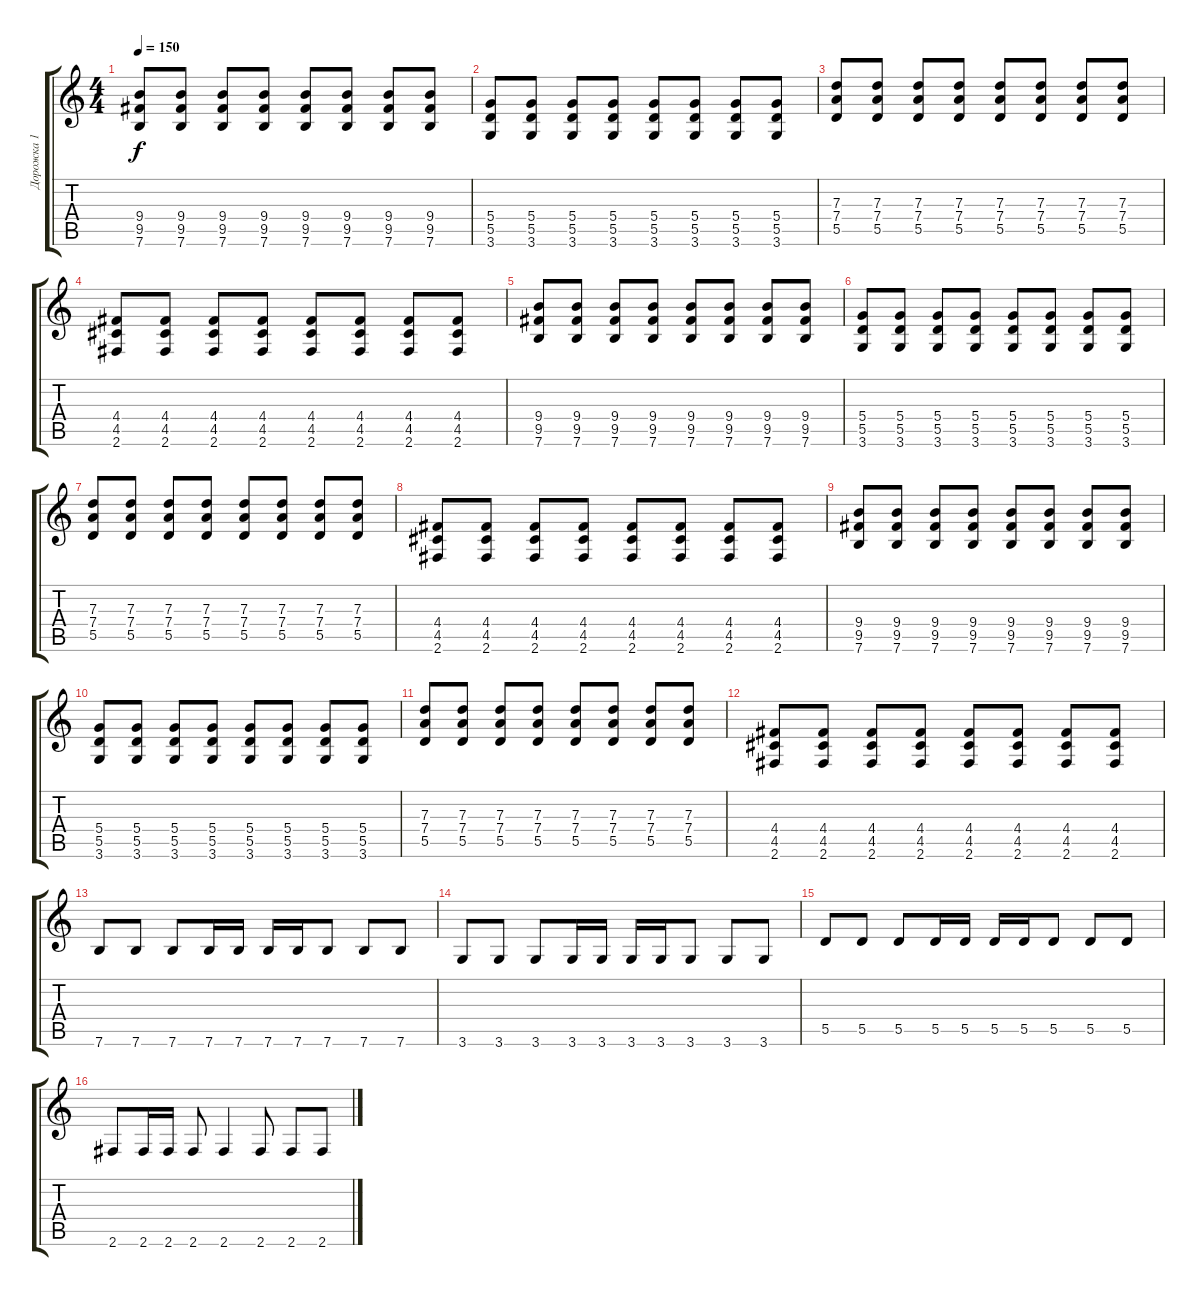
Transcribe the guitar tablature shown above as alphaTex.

\track ("Дорожка 1" "Дорожка 1") {instrument distortionguitar}
\staff {score tabs}
\tuning (E4 B3 G3 D3 A2 E2) {hide}
\ts (4 4)
\tempo 150
\clef g2
\ks c
(9.4 9.5 7.6).8{dy f} (9.4 9.5 7.6).8 (9.4 9.5 7.6).8 (9.4 9.5 7.6).8 (9.4 9.5 7.6).8 (9.4 9.5 7.6).8 (9.4 9.5 7.6).8 (9.4 9.5 7.6).8 |
(5.4 5.5 3.6).8 (5.4 5.5 3.6).8 (5.4 5.5 3.6).8 (5.4 5.5 3.6).8 (5.4 5.5 3.6).8 (5.4 5.5 3.6).8 (5.4 5.5 3.6).8 (5.4 5.5 3.6).8 |
(7.3 7.4 5.5).8 (7.3 7.4 5.5).8 (7.3 7.4 5.5).8 (7.3 7.4 5.5).8 (7.3 7.4 5.5).8 (7.3 7.4 5.5).8 (7.3 7.4 5.5).8 (7.3 7.4 5.5).8 |
(4.4 4.5 2.6).8 (4.4 4.5 2.6).8 (4.4 4.5 2.6).8 (4.4 4.5 2.6).8 (4.4 4.5 2.6).8 (4.4 4.5 2.6).8 (4.4 4.5 2.6).8 (4.4 4.5 2.6).8 |
(9.4 9.5 7.6).8 (9.4 9.5 7.6).8 (9.4 9.5 7.6).8 (9.4 9.5 7.6).8 (9.4 9.5 7.6).8 (9.4 9.5 7.6).8 (9.4 9.5 7.6).8 (9.4 9.5 7.6).8 |
(5.4 5.5 3.6).8 (5.4 5.5 3.6).8 (5.4 5.5 3.6).8 (5.4 5.5 3.6).8 (5.4 5.5 3.6).8 (5.4 5.5 3.6).8 (5.4 5.5 3.6).8 (5.4 5.5 3.6).8 |
(7.3 7.4 5.5).8 (7.3 7.4 5.5).8 (7.3 7.4 5.5).8 (7.3 7.4 5.5).8 (7.3 7.4 5.5).8 (7.3 7.4 5.5).8 (7.3 7.4 5.5).8 (7.3 7.4 5.5).8 |
(4.4 4.5 2.6).8 (4.4 4.5 2.6).8 (4.4 4.5 2.6).8 (4.4 4.5 2.6).8 (4.4 4.5 2.6).8 (4.4 4.5 2.6).8 (4.4 4.5 2.6).8 (4.4 4.5 2.6).8 |
(9.4 9.5 7.6).8 (9.4 9.5 7.6).8 (9.4 9.5 7.6).8 (9.4 9.5 7.6).8 (9.4 9.5 7.6).8 (9.4 9.5 7.6).8 (9.4 9.5 7.6).8 (9.4 9.5 7.6).8 |
(5.4 5.5 3.6).8 (5.4 5.5 3.6).8 (5.4 5.5 3.6).8 (5.4 5.5 3.6).8 (5.4 5.5 3.6).8 (5.4 5.5 3.6).8 (5.4 5.5 3.6).8 (5.4 5.5 3.6).8 |
(7.3 7.4 5.5).8 (7.3 7.4 5.5).8 (7.3 7.4 5.5).8 (7.3 7.4 5.5).8 (7.3 7.4 5.5).8 (7.3 7.4 5.5).8 (7.3 7.4 5.5).8 (7.3 7.4 5.5).8 |
(4.4 4.5 2.6).8 (4.4 4.5 2.6).8 (4.4 4.5 2.6).8 (4.4 4.5 2.6).8 (4.4 4.5 2.6).8 (4.4 4.5 2.6).8 (4.4 4.5 2.6).8 (4.4 4.5 2.6).8 |
7.6.8 7.6.8 7.6.8 7.6.16 7.6.16 7.6.16 7.6.16 7.6.8 7.6.8 7.6.8 |
3.6.8 3.6.8 3.6.8 3.6.16 3.6.16 3.6.16 3.6.16 3.6.8 3.6.8 3.6.8 |
5.5.8 5.5.8 5.5.8 5.5.16 5.5.16 5.5.16 5.5.16 5.5.8 5.5.8 5.5.8 |
2.6.8 2.6.16 2.6.16 2.6.8 2.6.4 2.6.8 2.6.8 2.6.8
